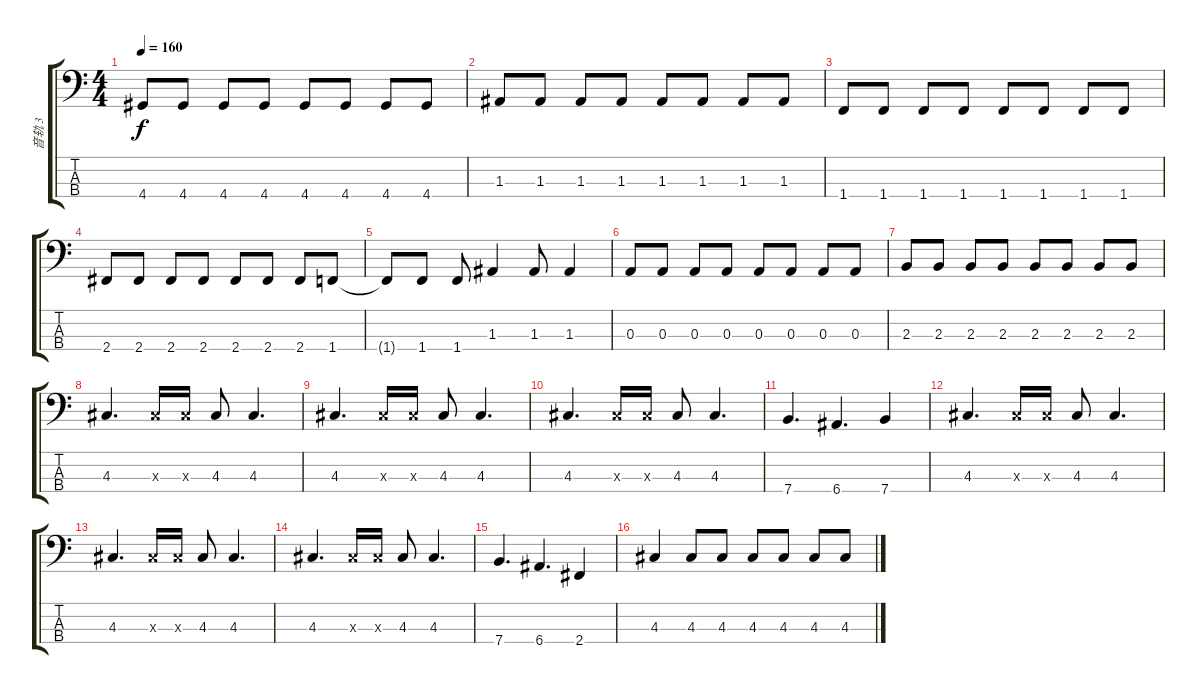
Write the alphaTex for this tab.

\track ("音轨 3" "音轨 3") {instrument electricbassfinger}
\staff {score tabs}
\tuning (G2 D2 A1 E1) {hide}
\ts (4 4)
\tempo 160
\clef f4
\ks c
4.4.8{dy f} 4.4.8 4.4.8 4.4.8 4.4.8 4.4.8 4.4.8 4.4.8 |
1.3.8 1.3.8 1.3.8 1.3.8 1.3.8 1.3.8 1.3.8 1.3.8 |
1.4.8 1.4.8 1.4.8 1.4.8 1.4.8 1.4.8 1.4.8 1.4.8 |
2.4.8 2.4.8 2.4.8 2.4.8 2.4.8 2.4.8 2.4.8 1.4.8 |
1.4{t}.8 1.4.8 1.4.8 1.3.4 1.3.8 1.3.4 |
0.3.8 0.3.8 0.3.8 0.3.8 0.3.8 0.3.8 0.3.8 0.3.8 |
2.3.8 2.3.8 2.3.8 2.3.8 2.3.8 2.3.8 2.3.8 2.3.8 |
4.3.4{d} 4.3{x}.16 4.3{x}.16 4.3.8 4.3.4{d} |
4.3.4{d} 4.3{x}.16 4.3{x}.16 4.3.8 4.3.4{d} |
4.3.4{d} 4.3{x}.16 4.3{x}.16 4.3.8 4.3.4{d} |
7.4.4{d} 6.4.4{d} 7.4.4 |
4.3.4{d} 4.3{x}.16 4.3{x}.16 4.3.8 4.3.4{d} |
4.3.4{d} 4.3{x}.16 4.3{x}.16 4.3.8 4.3.4{d} |
4.3.4{d} 4.3{x}.16 4.3{x}.16 4.3.8 4.3.4{d} |
7.4.4{d} 6.4.4{d} 2.4.4 |
4.3.4 4.3.8 4.3.8 4.3.8 4.3.8 4.3.8 4.3.8
